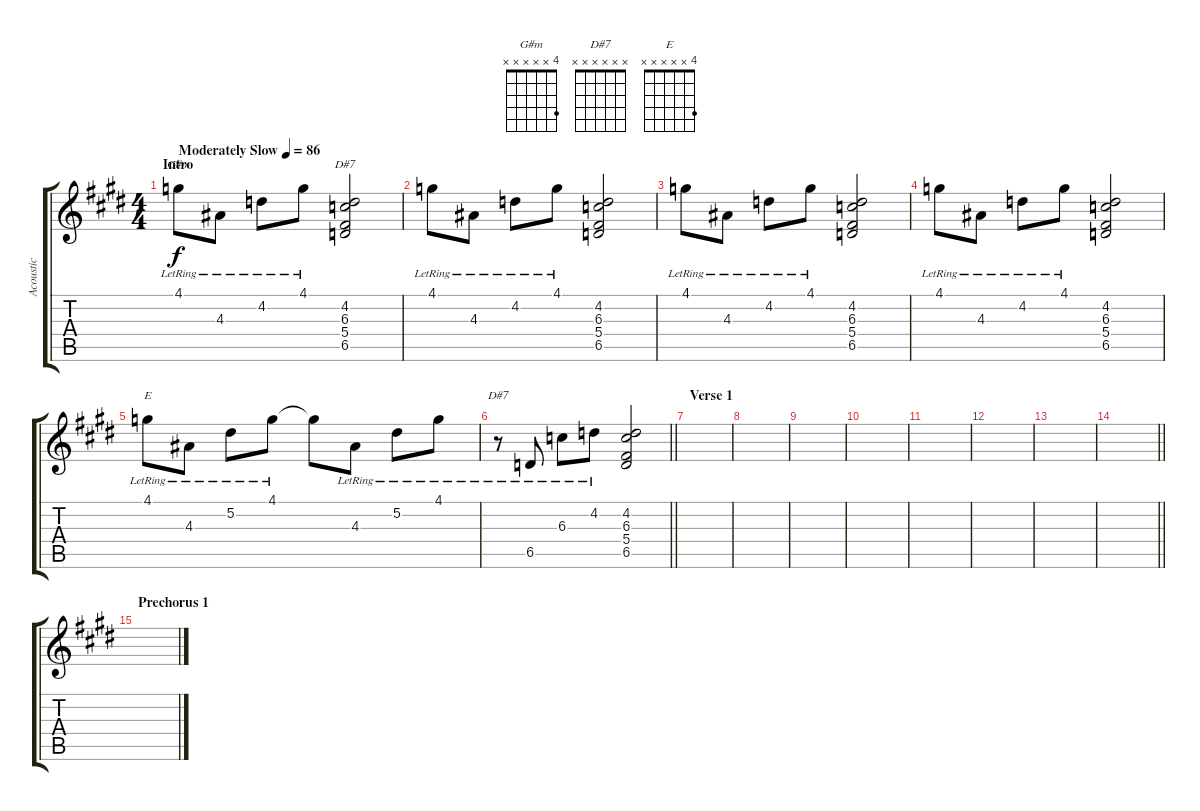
\track ("Acoustic" "Acoustic") {instrument acousticguitarsteel}
\staff {score tabs}
\tuning (Eb4 Bb3 Gb3 Db3 Ab2 Eb2) {hide}
\chord ("G#m" 4 x x x x x)
\chord ("D#7" x 4 6 5 6 x) {firstfret 4}
\chord ("E" 4 x x x x x)
\chord ("D#7" x x x x x x)
\ts (4 4)
\section ("" "Intro")
\tempo (86 "Moderately Slow")
\clef g2
\ks e
4.1{lr}.8{ch "G#m" dy f instrument acousticguitarsteel} 4.3{lr}.8 4.2{lr}.8 4.1{lr}.8 (4.2 6.3 5.4 6.5).2{ch "D#7"} |
4.1{lr}.8 4.3{lr}.8 4.2{lr}.8 4.1{lr}.8 (4.2 6.3 5.4 6.5).2 |
4.1{lr}.8 4.3{lr}.8 4.2{lr}.8 4.1{lr}.8 (4.2 6.3 5.4 6.5).2 |
4.1{lr}.8 4.3{lr}.8 4.2{lr}.8 4.1{lr}.8 (4.2 6.3 5.4 6.5).2 |
4.1{lr}.8{ch "E"} 4.3{lr}.8 5.2{lr}.8 4.1{lr}.8 4.1{t}.8 4.3{lr}.8 5.2{lr}.8 4.1{lr}.8 |
\barLineRight lightlight
r.8{ch "D#7"} 6.5{lr}.8 6.3{lr}.8 4.2{lr}.8 (4.2 6.3 5.4 6.5).2 |
\section ("" "Verse 1")
|
|
|
|
|
|
|
\barLineRight lightlight
|
\section ("" "Prechorus 1")
